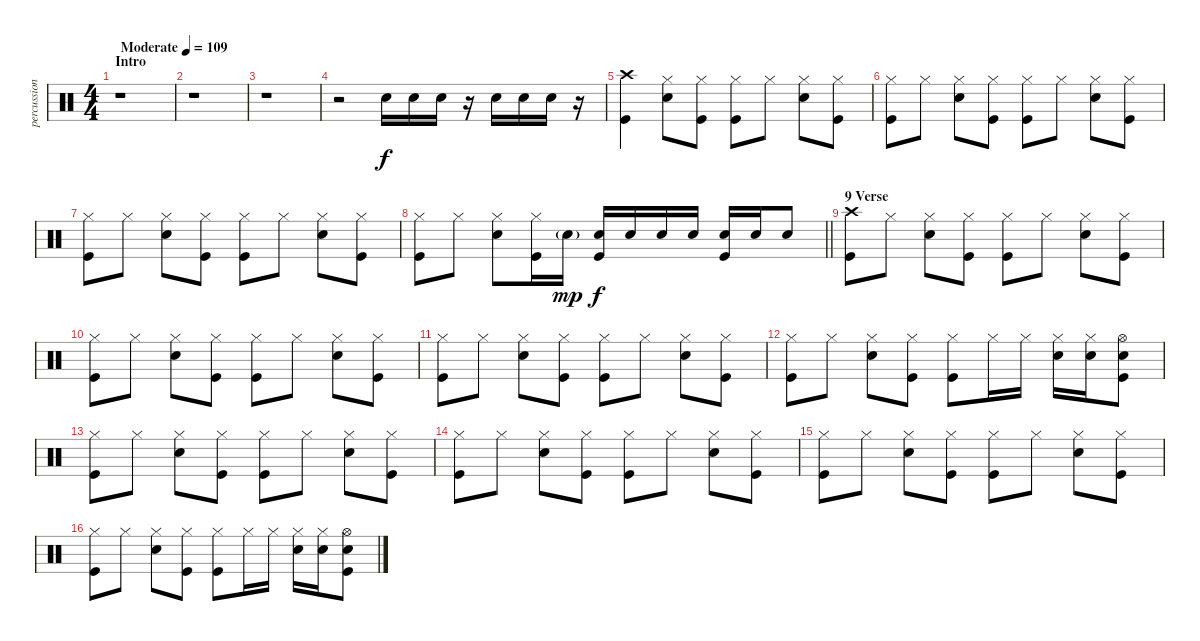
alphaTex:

\track ("percussion" "percussion") {instrument percussion}
\staff {score}
\articulation defaults
\ts (4 4)
\section ("" "Intro")
\tempo (109 "Moderate")
\clef neutral
\ks c
r.1{dy f} |
r.1 |
r.1 |
r.2 "Electric Snare (hit)".16 "Electric Snare (hit)".16 "Electric Snare (hit)".16 r.16 "Electric Snare (hit)".16 "Electric Snare (hit)".16 "Electric Snare (hit)".16 r.16 |
("Crash high (hit)" "Kick (hit)").4 ("Electric Snare (hit)" "Hi-Hat (closed)").8 ("Hi-Hat (closed)" "Kick (hit)").8 ("Hi-Hat (closed)" "Kick (hit)").8 "Hi-Hat (closed)".8 ("Electric Snare (hit)" "Hi-Hat (closed)").8 ("Hi-Hat (closed)" "Kick (hit)").8 |
("Hi-Hat (closed)" "Kick (hit)").8 "Hi-Hat (closed)".8 ("Electric Snare (hit)" "Hi-Hat (closed)").8 ("Hi-Hat (closed)" "Kick (hit)").8 ("Hi-Hat (closed)" "Kick (hit)").8 "Hi-Hat (closed)".8 ("Electric Snare (hit)" "Hi-Hat (closed)").8 ("Hi-Hat (closed)" "Kick (hit)").8 |
("Hi-Hat (closed)" "Kick (hit)").8 "Hi-Hat (closed)".8 ("Electric Snare (hit)" "Hi-Hat (closed)").8 ("Hi-Hat (closed)" "Kick (hit)").8 ("Hi-Hat (closed)" "Kick (hit)").8 "Hi-Hat (closed)".8 ("Electric Snare (hit)" "Hi-Hat (closed)").8 ("Hi-Hat (closed)" "Kick (hit)").8 |
\barLineRight lightlight
("Hi-Hat (closed)" "Kick (hit)").8 "Hi-Hat (closed)".8 ("Electric Snare (hit)" "Hi-Hat (closed)").8 ("Hi-Hat (closed)" "Kick (hit)").16 "Electric Snare (hit)"{g}.16{dy mp} ("Electric Snare (hit)" "Kick (hit)").16{dy f} "Electric Snare (hit)".16 "Electric Snare (hit)".16 "Electric Snare (hit)".16 ("Electric Snare (hit)" "Kick (hit)").16 "Electric Snare (hit)".16 "Electric Snare (hit)".8 |
\section ("" "9 Verse")
("Crash high (hit)" "Kick (hit)").8 "Hi-Hat (closed)".8 ("Electric Snare (hit)" "Hi-Hat (closed)").8 ("Hi-Hat (closed)" "Kick (hit)").8 ("Hi-Hat (closed)" "Kick (hit)").8 "Hi-Hat (closed)".8 ("Electric Snare (hit)" "Hi-Hat (closed)").8 ("Hi-Hat (closed)" "Kick (hit)").8 |
("Hi-Hat (closed)" "Kick (hit)").8 "Hi-Hat (closed)".8 ("Electric Snare (hit)" "Hi-Hat (closed)").8 ("Hi-Hat (closed)" "Kick (hit)").8 ("Hi-Hat (closed)" "Kick (hit)").8 "Hi-Hat (closed)".8 ("Electric Snare (hit)" "Hi-Hat (closed)").8 ("Hi-Hat (closed)" "Kick (hit)").8 |
("Hi-Hat (closed)" "Kick (hit)").8 "Hi-Hat (closed)".8 ("Electric Snare (hit)" "Hi-Hat (closed)").8 ("Hi-Hat (closed)" "Kick (hit)").8 ("Hi-Hat (closed)" "Kick (hit)").8 "Hi-Hat (closed)".8 ("Electric Snare (hit)" "Hi-Hat (closed)").8 ("Hi-Hat (closed)" "Kick (hit)").8 |
("Hi-Hat (closed)" "Kick (hit)").8 "Hi-Hat (closed)".8 ("Electric Snare (hit)" "Hi-Hat (closed)").8 ("Hi-Hat (closed)" "Kick (hit)").8 ("Hi-Hat (closed)" "Kick (hit)").8 "Hi-Hat (closed)".16 "Hi-Hat (closed)".16 ("Electric Snare (hit)" "Hi-Hat (closed)").16 ("Electric Snare (hit)" "Hi-Hat (closed)").16 ("Electric Snare (hit)" "Hi-Hat (open)" "Kick (hit)").8 |
("Hi-Hat (closed)" "Kick (hit)").8 "Hi-Hat (closed)".8 ("Electric Snare (hit)" "Hi-Hat (closed)").8 ("Hi-Hat (closed)" "Kick (hit)").8 ("Hi-Hat (closed)" "Kick (hit)").8 "Hi-Hat (closed)".8 ("Electric Snare (hit)" "Hi-Hat (closed)").8 ("Hi-Hat (closed)" "Kick (hit)").8 |
("Hi-Hat (closed)" "Kick (hit)").8 "Hi-Hat (closed)".8 ("Electric Snare (hit)" "Hi-Hat (closed)").8 ("Hi-Hat (closed)" "Kick (hit)").8 ("Hi-Hat (closed)" "Kick (hit)").8 "Hi-Hat (closed)".8 ("Electric Snare (hit)" "Hi-Hat (closed)").8 ("Hi-Hat (closed)" "Kick (hit)").8 |
("Hi-Hat (closed)" "Kick (hit)").8 "Hi-Hat (closed)".8 ("Electric Snare (hit)" "Hi-Hat (closed)").8 ("Hi-Hat (closed)" "Kick (hit)").8 ("Hi-Hat (closed)" "Kick (hit)").8 "Hi-Hat (closed)".8 ("Electric Snare (hit)" "Hi-Hat (closed)").8 ("Hi-Hat (closed)" "Kick (hit)").8 |
("Hi-Hat (closed)" "Kick (hit)").8 "Hi-Hat (closed)".8 ("Electric Snare (hit)" "Hi-Hat (closed)").8 ("Hi-Hat (closed)" "Kick (hit)").8 ("Hi-Hat (closed)" "Kick (hit)").8 "Hi-Hat (closed)".16 "Hi-Hat (closed)".16 ("Electric Snare (hit)" "Hi-Hat (closed)").16 ("Electric Snare (hit)" "Hi-Hat (closed)").16 ("Electric Snare (hit)" "Hi-Hat (open)" "Kick (hit)").8
